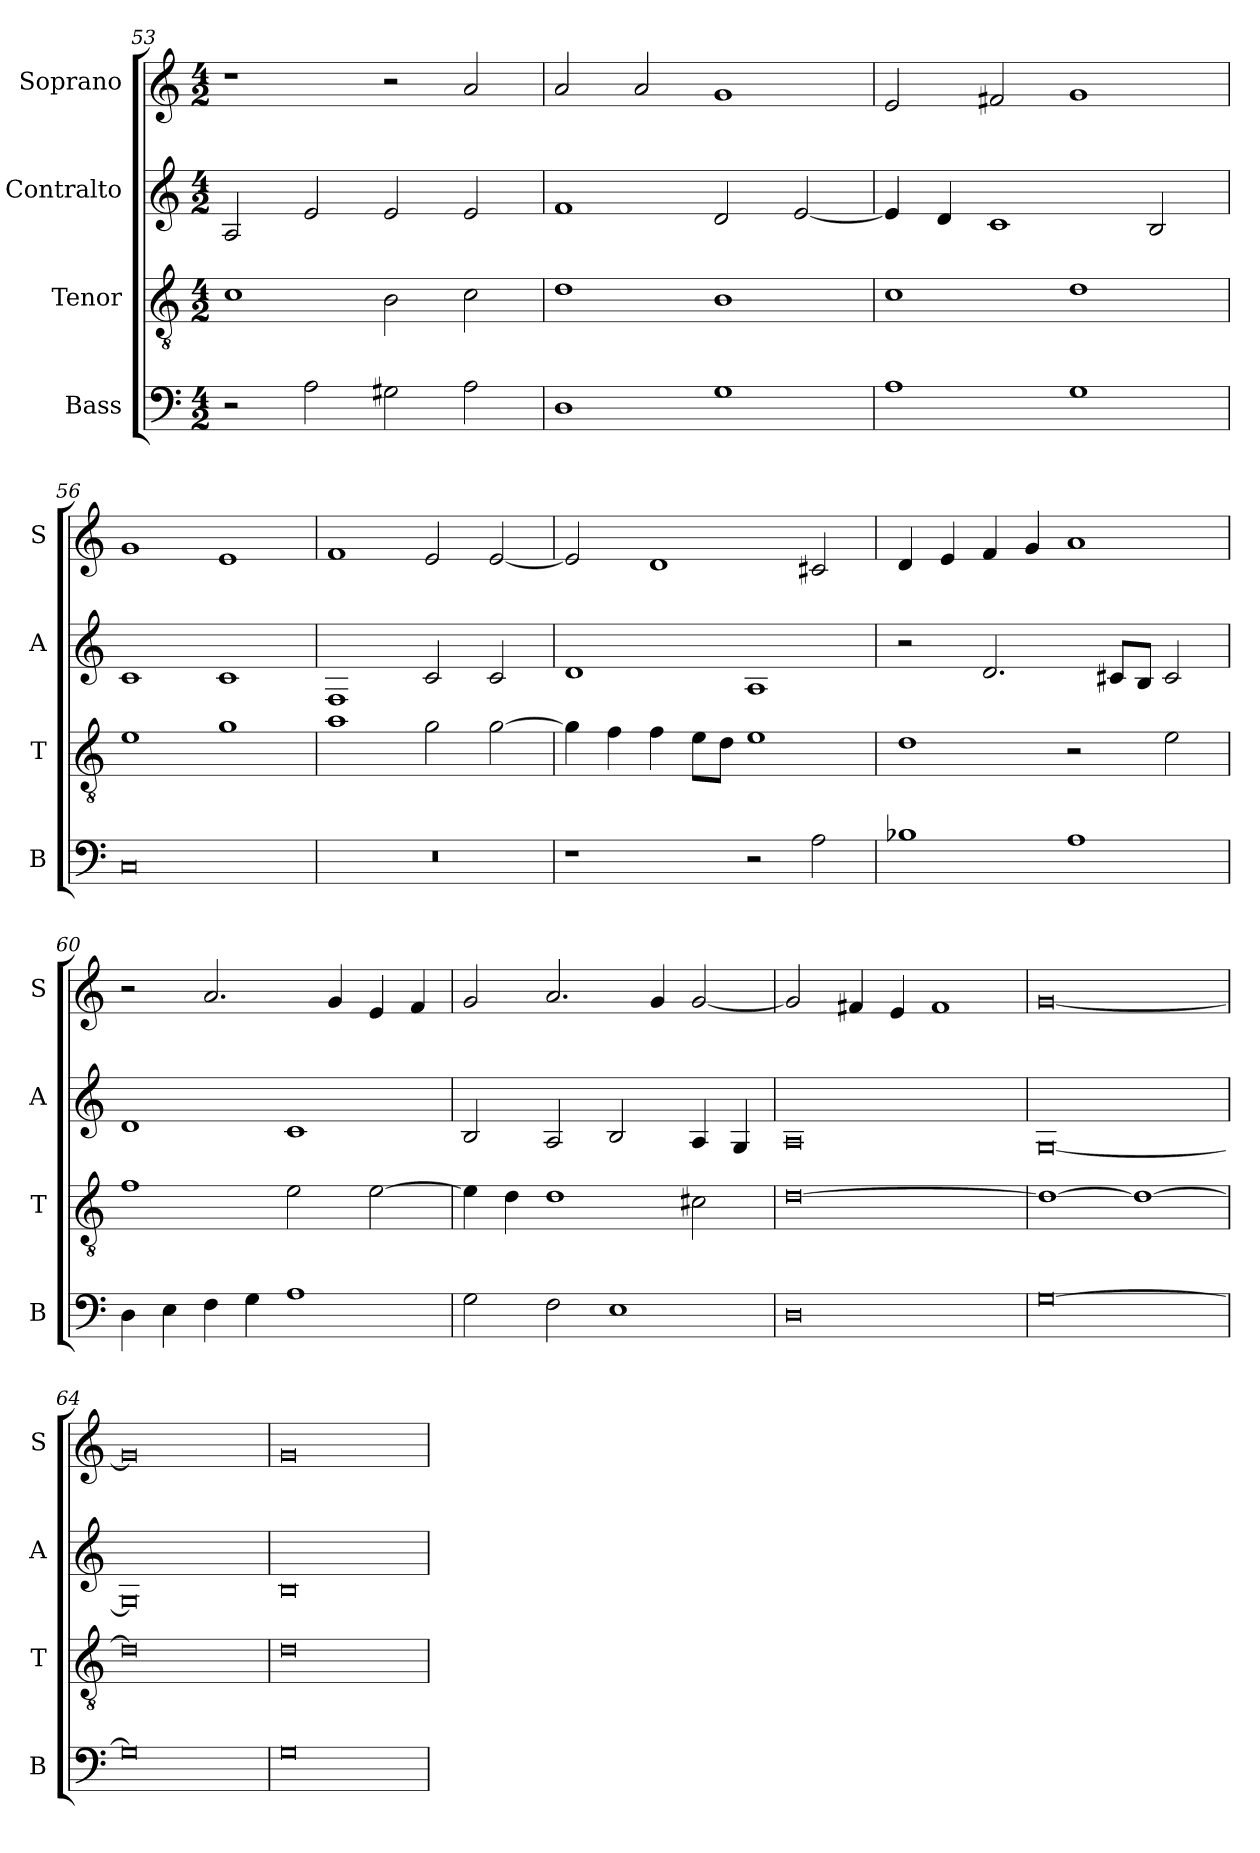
**kern	**kern	**kern	**kern
*part4	*part3	*part2	*part1
*staff4	*staff3	*staff2	*staff1
*I"Bass	*I"Tenor	*I"Contralto	*I"Soprano
*I'B	*I'T	*I'A	*I'S
*clefF4	*clefGv2	*clefG2	*clefG2
*k[]	*k[]	*k[]	*k[]
*G:mix	*G:mix	*G:mix	*G:mix
*M4/2	*M4/2	*M4/2	*M4/2
=53	=53	=53	=53
2r	1c	2A	1r
2A	.	2e	.
2G#X	2B	2e	2r
2A	2c	2e	2a
=54	=54	=54	=54
1D	1d	1f	2a
.	.	.	2a
1G	1B	2d	1g
.	.	[2e	.
=55	=55	=55	=55
1A	1c	4e]	2e
.	.	4d	.
.	.	1c	2f#X
1G	1d	.	1g
.	.	2B	.
=56	=56	=56	=56
0C	1e	1c	1g
.	1g	1c	1e
=57	=57	=57	=57
0r	1a	1F	1f
.	2g	2c	2e
.	[2g	2c	[2e
=58	=58	=58	=58
1r	4g]	1d	2e]
.	4f	.	.
.	4f	.	1d
.	8e\L	.	.
.	8d\J	.	.
2r	1e	1A	.
2A	.	.	2c#X
=59	=59	=59	=59
1B-X	1d	2r	4d
.	.	.	4e
.	.	2.d	4f
.	.	.	4g
1A	2r	.	1a
.	.	8c#X/L	.
.	.	8B/J	.
.	2e	2c#	.
=60	=60	=60	=60
4D	1f	1d	2r
4E	.	.	.
4F	.	.	2.a
4G	.	.	.
1A	2e	1c	.
.	.	.	4g
.	[2e	.	4e
.	.	.	4f
=61	=61	=61	=61
2G	4e]	2B	2g
.	4d	.	.
2F	1d	2A	2.a
1E	.	2B	.
.	.	.	4g
.	2c#X	4A	[2g
.	.	4G	.
=62	=62	=62	=62
0D	[0d	0A	2g]
.	.	.	4f#X
.	.	.	4e
.	.	.	1f#
=63	=63	=63	=63
[0G	1d_	[0G	[0g
.	1d_	.	.
=64	=64	=64	=64
0G]	0d]	0G]	0g]
=65	=65	=65	=65
0G	0d	0B	0g
=	=	=	=
*-	*-	*-	*-
